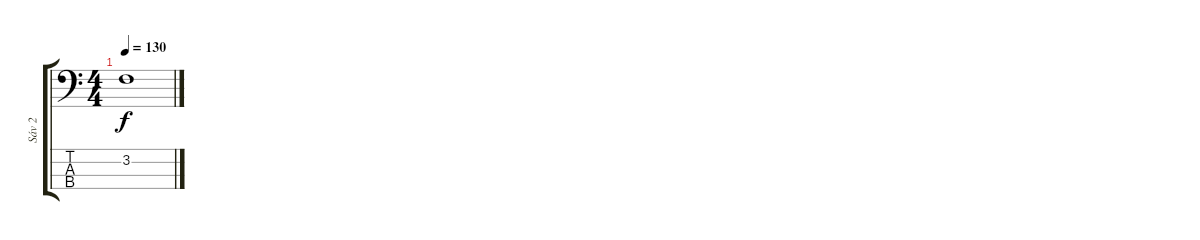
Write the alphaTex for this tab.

\track ("Sáv 2" "Sáv 2") {instrument electricbasspick}
\staff {score tabs}
\tuning (G2 D2 A1 E1) {hide}
\ts (4 4)
\tempo 130
\clef f4
\ks c
3.2.1{dy f}
